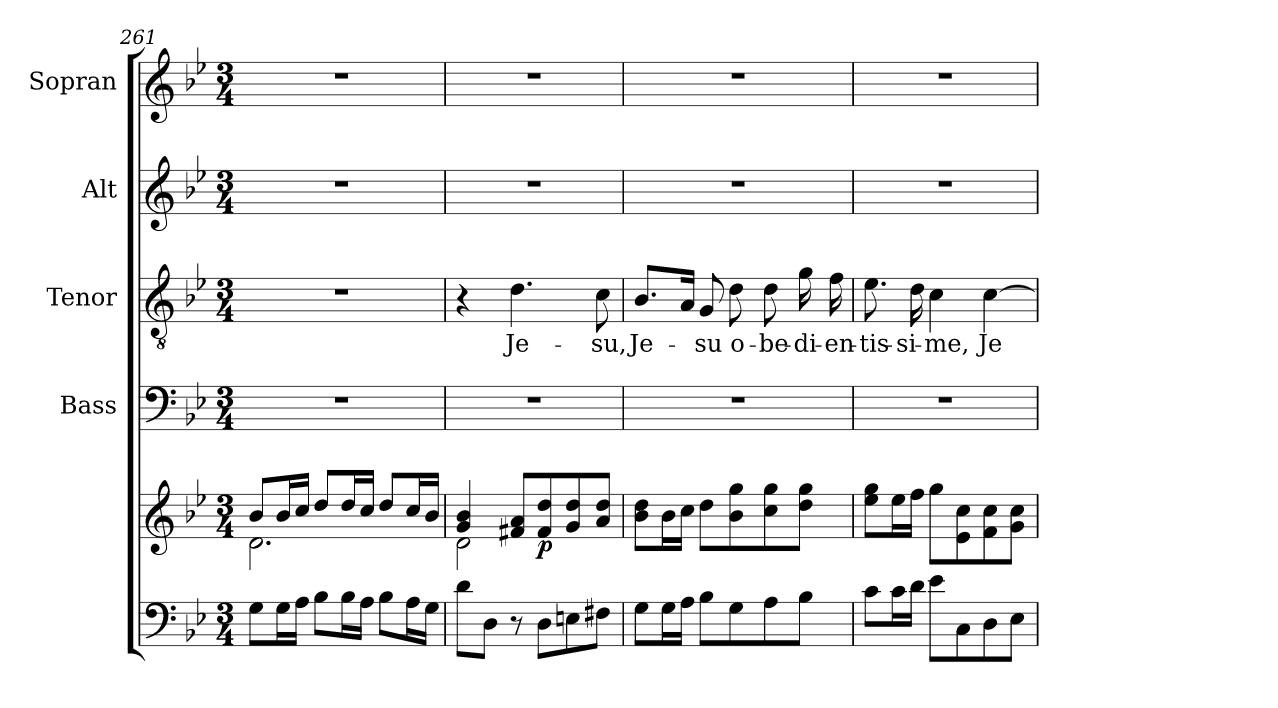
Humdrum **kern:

**kern	**kern	**dynam	**kern	**kern	**text	**kern	**kern
*part5	*part5	*part5	*part4	*part3	*part3	*part2	*part1
*staff6	*staff5	*staff5/6	*staff4	*staff3	*staff3	*staff2	*staff1
*	*	*	*I"Bass	*I"Tenor	*	*I"Alt	*I"Sopran
*	*	*	*I'B.	*I'T.	*	*I'A.	*I'S.
*clefF4	*clefG2	*	*clefF4	*clefGv2	*	*clefG2	*clefG2
*k[b-e-]	*k[b-e-]	*	*k[b-e-]	*k[b-e-]	*	*k[b-e-]	*k[b-e-]
*B-:	*B-:	*	*B-:	*B-:	*	*B-:	*B-:
*M3/4	*M3/4	*	*M3/4	*M3/4	*	*M3/4	*M3/4
=261	=261	=261	=261	=261	=261	=261	=261
*	*^	*	*	*	*	*	*
8G\L	8b-/L	2.d\	.	2.r	2.r	.	2.r	2.r
16G\L	16b-/L	.	.	.	.	.	.	.
16A\JJ	16cc/JJ	.	.	.	.	.	.	.
8B-\L	8dd/L	.	.	.	.	.	.	.
16B-\L	16dd/L	.	.	.	.	.	.	.
16A\JJ	16cc/JJ	.	.	.	.	.	.	.
8B-\L	8dd/L	.	.	.	.	.	.	.
16A\L	16cc/L	.	.	.	.	.	.	.
16G\JJ	16b-/JJ	.	.	.	.	.	.	.
=262	=262	=262	=262	=262	=262	=262	=262	=262
8d\L	4g/ 4b-/	2d\	.	2.r	4r	.	2.r	2.r
8D\J	.	.	.	.	.	.	.	.
!	!	!	!	!	!	!LO:LY:b	!	!
8r	8f#X/ 8a/L	.	.	.	4.d\	Je-	.	.
!	!	!	!LO:DY:b	!	!	!	!	!
8D\L	8f#/ 8dd/	.	p	.	.	.	.	.
8En\	8g/ 8dd/	4ryy	.	.	.	.	.	.
!	!	!	!	!	!	!LO:LY:b	!	!
8F#X\J	8a/ 8dd/J	.	.	.	8c\	-su,	.	.
*	*v	*v	*	*	*	*	*	*
=263	=263	=263	=263	=263	=263	=263	=263
!	!	!	!	!	!LO:LY:b	!	!
8G\L	8b-\ 8dd\L	.	2.r	8.B-/L	Je-	2.r	2.r
16G\L	16b-\L	.	.	.	.	.	.
16A\JJ	16cc\JJ	.	.	16A/Jk	.	.	.
!	!	!	!	!	!LO:LY:b	!	!
8B-\L	8dd\L	.	.	8G/	-su	.	.
!	!	!	!	!	!LO:LY:b	!	!
8G\	8b-\ 8gg\	.	.	8d\	o-	.	.
!	!	!	!	!	!LO:LY:b	!	!
8A\	8cc\ 8gg\	.	.	8d\	-be-	.	.
!	!	!	!	!	!LO:LY:b	!	!
8B-\J	8dd\ 8gg\J	.	.	16g\	-di-	.	.
!	!	!	!	!	!LO:LY:b	!	!
.	.	.	.	16f\	-en-	.	.
=264	=264	=264	=264	=264	=264	=264	=264
!	!	!	!	!	!LO:LY:b	!	!
8c\L	8ee-\ 8gg\L	.	2.r	8.e-\	-tis-	2.r	2.r
16c\L	16ee-\L	.	.	.	.	.	.
!	!	!	!	!	!LO:LY:b	!	!
16d\JJ	16ff\JJ	.	.	16d\	-si-	.	.
!	!	!	!	!	!LO:LY:b	!	!
8e-\L	8gg\L	.	.	4c\	-me,	.	.
8C\	8e-\ 8cc\	.	.	.	.	.	.
!	!	!	!	!	!LO:LY:b	!	!
8D\	8f\ 8cc\	.	.	[4c\	Je-	.	.
8E-\J	8g\ 8cc\J	.	.	.	.	.	.
=	=	=	=	=	=	=	=
*-	*-	*-	*-	*-	*-	*-	*-
